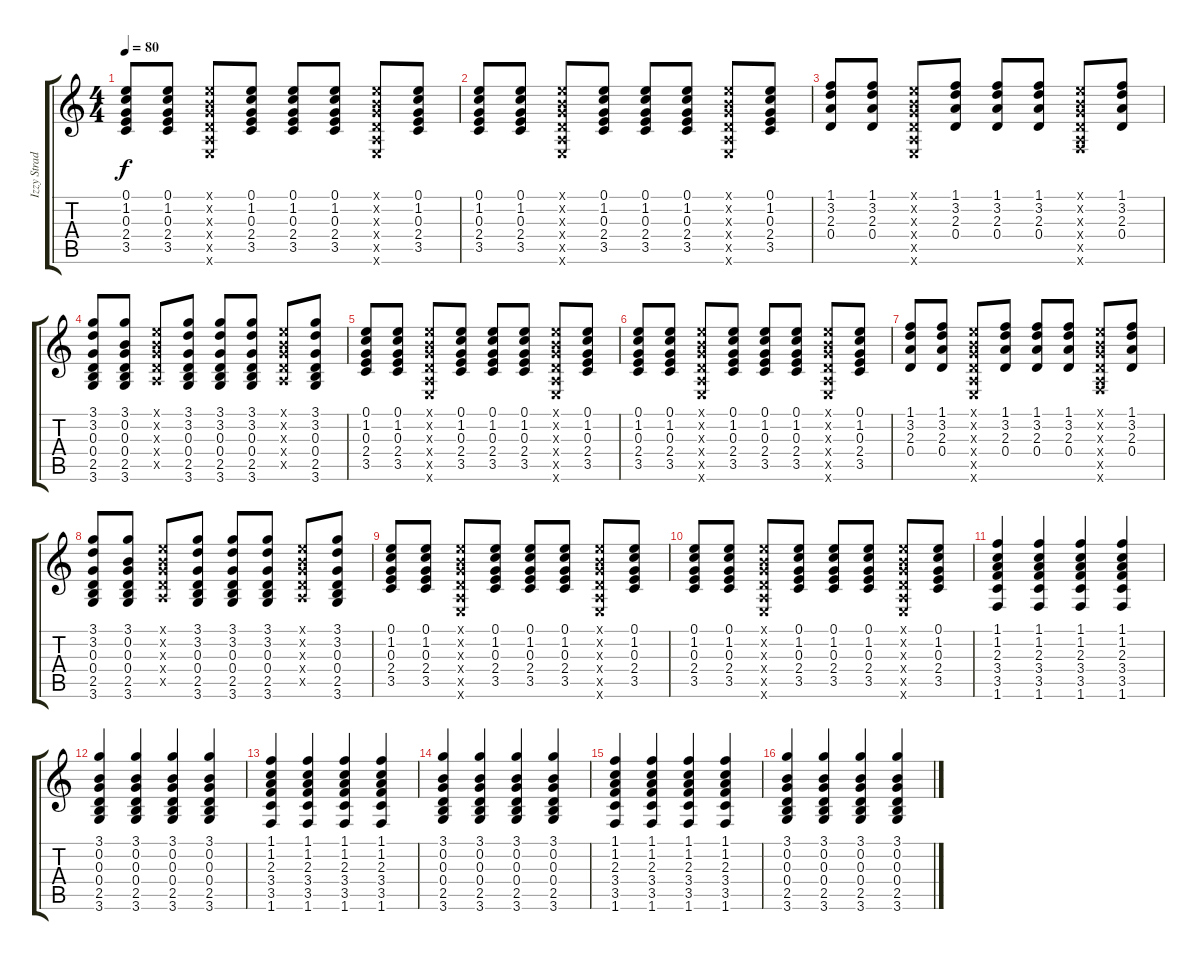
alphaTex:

\track ("Izzy Stradlin" "Izzy Strad") {instrument acousticguitarsteel}
\staff {score tabs}
\tuning (E4 B3 G3 D3 A2 E2) {hide}
\ts (4 4)
\tempo 80
\clef g2
\ks c
(0.1 1.2 0.3 2.4 3.5).8{dy f} (0.1 1.2 0.3 2.4 3.5).8 (0.1{x} 0.2{x} 0.3{x} 0.4{x} 0.5{x} 0.6{x}).8 (0.1 1.2 0.3 2.4 3.5).8 (0.1 1.2 0.3 2.4 3.5).8 (0.1 1.2 0.3 2.4 3.5).8 (0.1{x} 0.2{x} 0.3{x} 0.4{x} 0.5{x} 0.6{x}).8 (0.1 1.2 0.3 2.4 3.5).8 |
(0.1 1.2 0.3 2.4 3.5).8 (0.1 1.2 0.3 2.4 3.5).8 (0.1{x} 0.2{x} 0.3{x} 0.4{x} 0.5{x} 0.6{x}).8 (0.1 1.2 0.3 2.4 3.5).8 (0.1 1.2 0.3 2.4 3.5).8 (0.1 1.2 0.3 2.4 3.5).8 (0.1{x} 0.2{x} 0.3{x} 0.4{x} 0.5{x} 0.6{x}).8 (0.1 1.2 0.3 2.4 3.5).8 |
(1.1 3.2 2.3 0.4).8 (1.1 3.2 2.3 0.4).8 (0.1{x} 0.2{x} 0.3{x} 0.4{x} 0.5{x} 0.6{x}).8 (1.1 3.2 2.3 0.4).8 (1.1 3.2 2.3 0.4).8 (1.1 3.2 2.3 0.4).8 (0.1{x} 0.2{x} 0.3{x} 0.4{x} 0.5{x} 1.6{x}).8 (1.1 3.2 2.3 0.4).8 |
(3.1 3.2 0.3 0.4 2.5 3.6).8 (3.1 0.2 0.3 0.4 2.5 3.6).8 (0.1{x} 0.2{x} 0.3{x} 0.4{x} 0.5{x}).8 (3.1 3.2 0.3 0.4 2.5 3.6).8 (3.1 3.2 0.3 0.4 2.5 3.6).8 (3.1 3.2 0.3 0.4 2.5 3.6).8 (0.1{x} 0.2{x} 0.3{x} 0.4{x} 0.5{x}).8 (3.1 3.2 0.3 0.4 2.5 3.6).8 |
(0.1 1.2 0.3 2.4 3.5).8 (0.1 1.2 0.3 2.4 3.5).8 (0.1{x} 0.2{x} 0.3{x} 0.4{x} 0.5{x} 0.6{x}).8 (0.1 1.2 0.3 2.4 3.5).8 (0.1 1.2 0.3 2.4 3.5).8 (0.1 1.2 0.3 2.4 3.5).8 (0.1{x} 0.2{x} 0.3{x} 0.4{x} 0.5{x} 0.6{x}).8 (0.1 1.2 0.3 2.4 3.5).8 |
(0.1 1.2 0.3 2.4 3.5).8 (0.1 1.2 0.3 2.4 3.5).8 (0.1{x} 0.2{x} 0.3{x} 0.4{x} 0.5{x} 0.6{x}).8 (0.1 1.2 0.3 2.4 3.5).8 (0.1 1.2 0.3 2.4 3.5).8 (0.1 1.2 0.3 2.4 3.5).8 (0.1{x} 0.2{x} 0.3{x} 0.4{x} 0.5{x} 0.6{x}).8 (0.1 1.2 0.3 2.4 3.5).8 |
(1.1 3.2 2.3 0.4).8 (1.1 3.2 2.3 0.4).8 (0.1{x} 0.2{x} 0.3{x} 0.4{x} 0.5{x} 0.6{x}).8 (1.1 3.2 2.3 0.4).8 (1.1 3.2 2.3 0.4).8 (1.1 3.2 2.3 0.4).8 (0.1{x} 0.2{x} 0.3{x} 0.4{x} 0.5{x} 1.6{x}).8 (1.1 3.2 2.3 0.4).8 |
(3.1 3.2 0.3 0.4 2.5 3.6).8 (3.1 0.2 0.3 0.4 2.5 3.6).8 (0.1{x} 0.2{x} 0.3{x} 0.4{x} 0.5{x}).8 (3.1 3.2 0.3 0.4 2.5 3.6).8 (3.1 3.2 0.3 0.4 2.5 3.6).8 (3.1 3.2 0.3 0.4 2.5 3.6).8 (0.1{x} 0.2{x} 0.3{x} 0.4{x} 0.5{x}).8 (3.1 3.2 0.3 0.4 2.5 3.6).8 |
(0.1 1.2 0.3 2.4 3.5).8 (0.1 1.2 0.3 2.4 3.5).8 (0.1{x} 0.2{x} 0.3{x} 0.4{x} 0.5{x} 0.6{x}).8 (0.1 1.2 0.3 2.4 3.5).8 (0.1 1.2 0.3 2.4 3.5).8 (0.1 1.2 0.3 2.4 3.5).8 (0.1{x} 0.2{x} 0.3{x} 0.4{x} 0.5{x} 0.6{x}).8 (0.1 1.2 0.3 2.4 3.5).8 |
(0.1 1.2 0.3 2.4 3.5).8 (0.1 1.2 0.3 2.4 3.5).8 (0.1{x} 0.2{x} 0.3{x} 0.4{x} 0.5{x} 0.6{x}).8 (0.1 1.2 0.3 2.4 3.5).8 (0.1 1.2 0.3 2.4 3.5).8 (0.1 1.2 0.3 2.4 3.5).8 (0.1{x} 0.2{x} 0.3{x} 0.4{x} 0.5{x} 0.6{x}).8 (0.1 1.2 0.3 2.4 3.5).8 |
(1.1 1.2 2.3 3.4 3.5 1.6).4 (1.1 1.2 2.3 3.4 3.5 1.6).4 (1.1 1.2 2.3 3.4 3.5 1.6).4 (1.1 1.2 2.3 3.4 3.5 1.6).4 |
(3.1 0.2 0.3 0.4 2.5 3.6).4 (3.1 0.2 0.3 0.4 2.5 3.6).4 (3.1 0.2 0.3 0.4 2.5 3.6).4 (3.1 0.2 0.3 0.4 2.5 3.6).4 |
(1.1 1.2 2.3 3.4 3.5 1.6).4 (1.1 1.2 2.3 3.4 3.5 1.6).4 (1.1 1.2 2.3 3.4 3.5 1.6).4 (1.1 1.2 2.3 3.4 3.5 1.6).4 |
(3.1 0.2 0.3 0.4 2.5 3.6).4 (3.1 0.2 0.3 0.4 2.5 3.6).4 (3.1 0.2 0.3 0.4 2.5 3.6).4 (3.1 0.2 0.3 0.4 2.5 3.6).4 |
(1.1 1.2 2.3 3.4 3.5 1.6).4 (1.1 1.2 2.3 3.4 3.5 1.6).4 (1.1 1.2 2.3 3.4 3.5 1.6).4 (1.1 1.2 2.3 3.4 3.5 1.6).4 |
(3.1 0.2 0.3 0.4 2.5 3.6).4 (3.1 0.2 0.3 0.4 2.5 3.6).4 (3.1 0.2 0.3 0.4 2.5 3.6).4 (3.1 0.2 0.3 0.4 2.5 3.6).4
